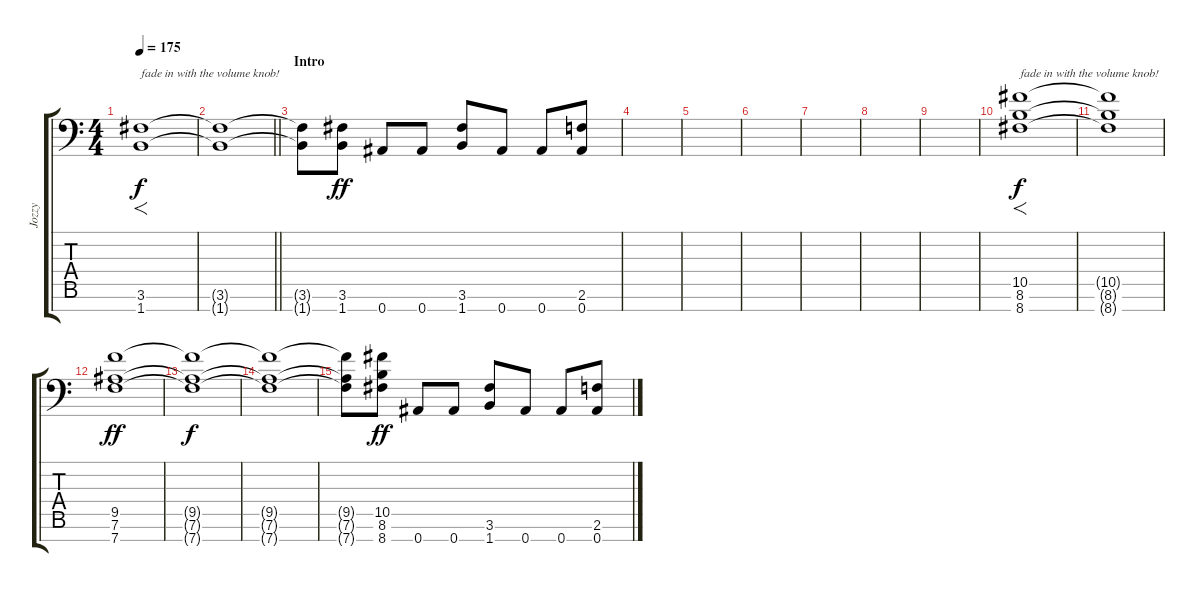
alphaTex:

\track ("Jozzy" "Jozzy") {instrument distortionguitar}
\staff {score tabs}
\tuning (Eb4 Bb3 Gb3 Db3 Ab2 Eb2 Bb1) {hide}
\ts (4 4)
\tempo 175
\clef f4
\ks c
(3.6 1.7).1{f txt "fade in with the volume knob!" dy f instrument distortionguitar} |
\barLineRight lightlight
(3.6{t} 1.7{t}).1 |
\section ("" "Intro")
(3.6{t} 1.7{t}).8 (3.6 1.7).8{dy ff} 0.7.8 0.7.8 (3.6 1.7).8 0.7.8 0.7.8 (2.6 0.7).8 |
|
|
|
|
|
|
(10.5 8.6 8.7).1{f txt "fade in with the volume knob!" dy f} |
(10.5{t} 8.6{t} 8.7{t}).1 |
(9.5 7.6 7.7).1{dy ff} |
(9.5{t} 7.6{t} 7.7{t}).1{dy f} |
(9.5{t} 7.6{t} 7.7{t}).1 |
(9.5{t} 7.6{t} 7.7{t}).8 (10.5 8.6 8.7).8{dy ff} 0.7.8 0.7.8 (3.6 1.7).8 0.7.8 0.7.8 (2.6 0.7).8
